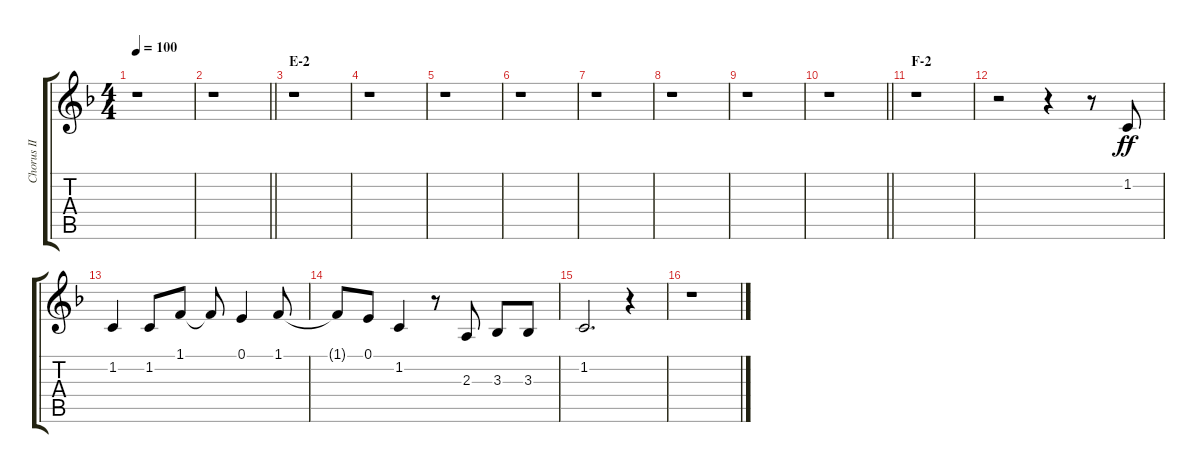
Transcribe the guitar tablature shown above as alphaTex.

\track ("Chorus II" "Chorus II") {instrument voiceoohs}
\staff {score tabs}
\tuning (E4 B3 G3 D3 A2 E2) {hide}
\ts (4 4)
\tempo 100
\clef g2
\ks f
r.1{dy ff} |
\barLineRight lightlight
r.1 |
\section ("" "E-2")
r.1 |
r.1 |
r.1 |
r.1 |
r.1 |
r.1 |
r.1 |
\barLineRight lightlight
r.1 |
\section ("" "F-2")
r.1 |
r.2 r.4 r.8 1.2.8 |
1.2.4 1.2.8 1.1.8 1.1{t}.8 0.1.4 1.1.8 |
1.1{t}.8 0.1.8 1.2.4 r.8 2.3.8 3.3.8 3.3.8 |
1.2.2{d} r.4 |
r.1
